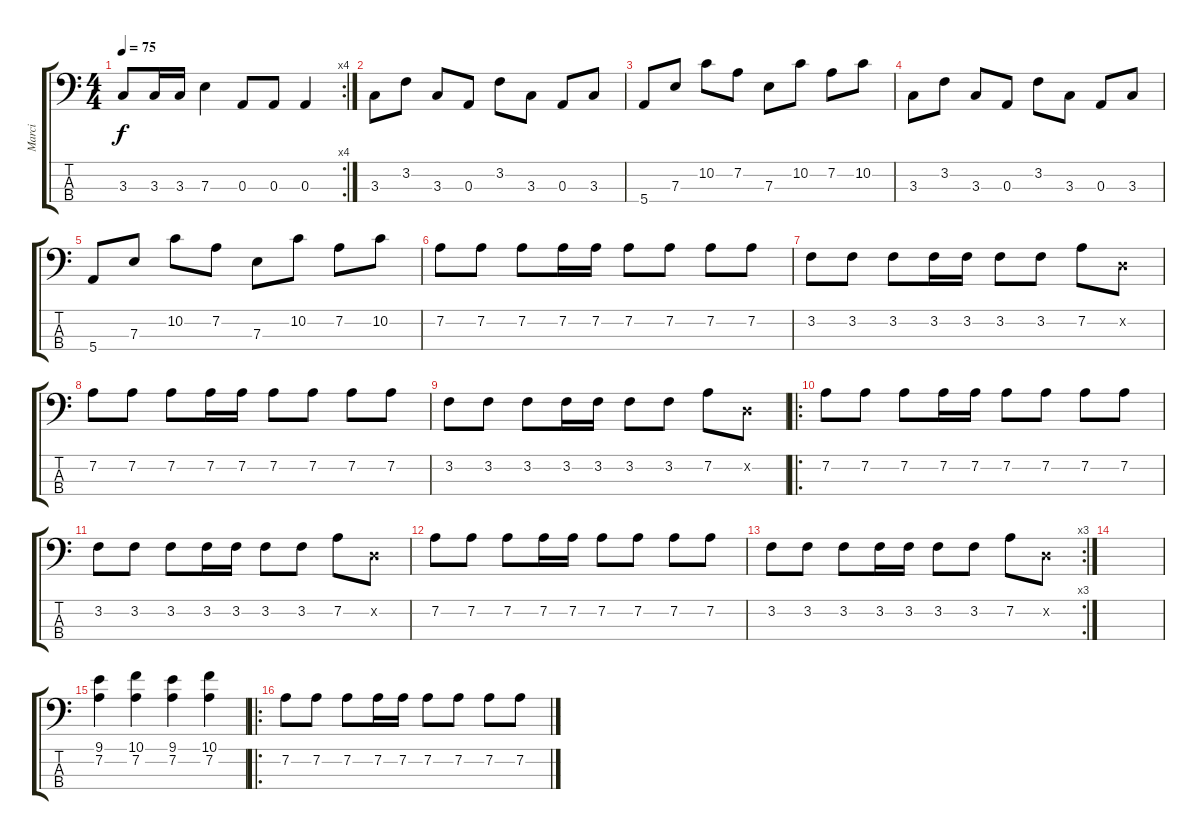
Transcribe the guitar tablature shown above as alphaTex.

\track ("Marci" "Marci") {instrument electricbassfinger}
\staff {score tabs}
\tuning (G2 D2 A1 E1) {hide}
\rc 4
\ts (4 4)
\tempo 75
\clef f4
\ks c
3.3.8{dy f} 3.3.16 3.3.16 7.3.4 0.3.8 0.3.8 0.3.4 |
3.3.8 3.2.8 3.3.8 0.3.8 3.2.8 3.3.8 0.3.8 3.3.8 |
5.4.8 7.3.8 10.2.8 7.2.8 7.3.8 10.2.8 7.2.8 10.2.8 |
3.3.8 3.2.8 3.3.8 0.3.8 3.2.8 3.3.8 0.3.8 3.3.8 |
5.4.8 7.3.8 10.2.8 7.2.8 7.3.8 10.2.8 7.2.8 10.2.8 |
7.2.8 7.2.8 7.2.8 7.2.16 7.2.16 7.2.8 7.2.8 7.2.8 7.2.8 |
3.2.8 3.2.8 3.2.8 3.2.16 3.2.16 3.2.8 3.2.8 7.2.8 0.2{x}.8 |
7.2.8 7.2.8 7.2.8 7.2.16 7.2.16 7.2.8 7.2.8 7.2.8 7.2.8 |
3.2.8 3.2.8 3.2.8 3.2.16 3.2.16 3.2.8 3.2.8 7.2.8 0.2{x}.8 |
\ro
7.2.8 7.2.8 7.2.8 7.2.16 7.2.16 7.2.8 7.2.8 7.2.8 7.2.8 |
3.2.8 3.2.8 3.2.8 3.2.16 3.2.16 3.2.8 3.2.8 7.2.8 0.2{x}.8 |
7.2.8 7.2.8 7.2.8 7.2.16 7.2.16 7.2.8 7.2.8 7.2.8 7.2.8 |
\rc 3
3.2.8 3.2.8 3.2.8 3.2.16 3.2.16 3.2.8 3.2.8 7.2.8 0.2{x}.8 |
|
(9.1 7.2).4 (10.1 7.2).4 (9.1 7.2).4 (10.1 7.2).4 |
\ro
7.2.8 7.2.8 7.2.8 7.2.16 7.2.16 7.2.8 7.2.8 7.2.8 7.2.8
